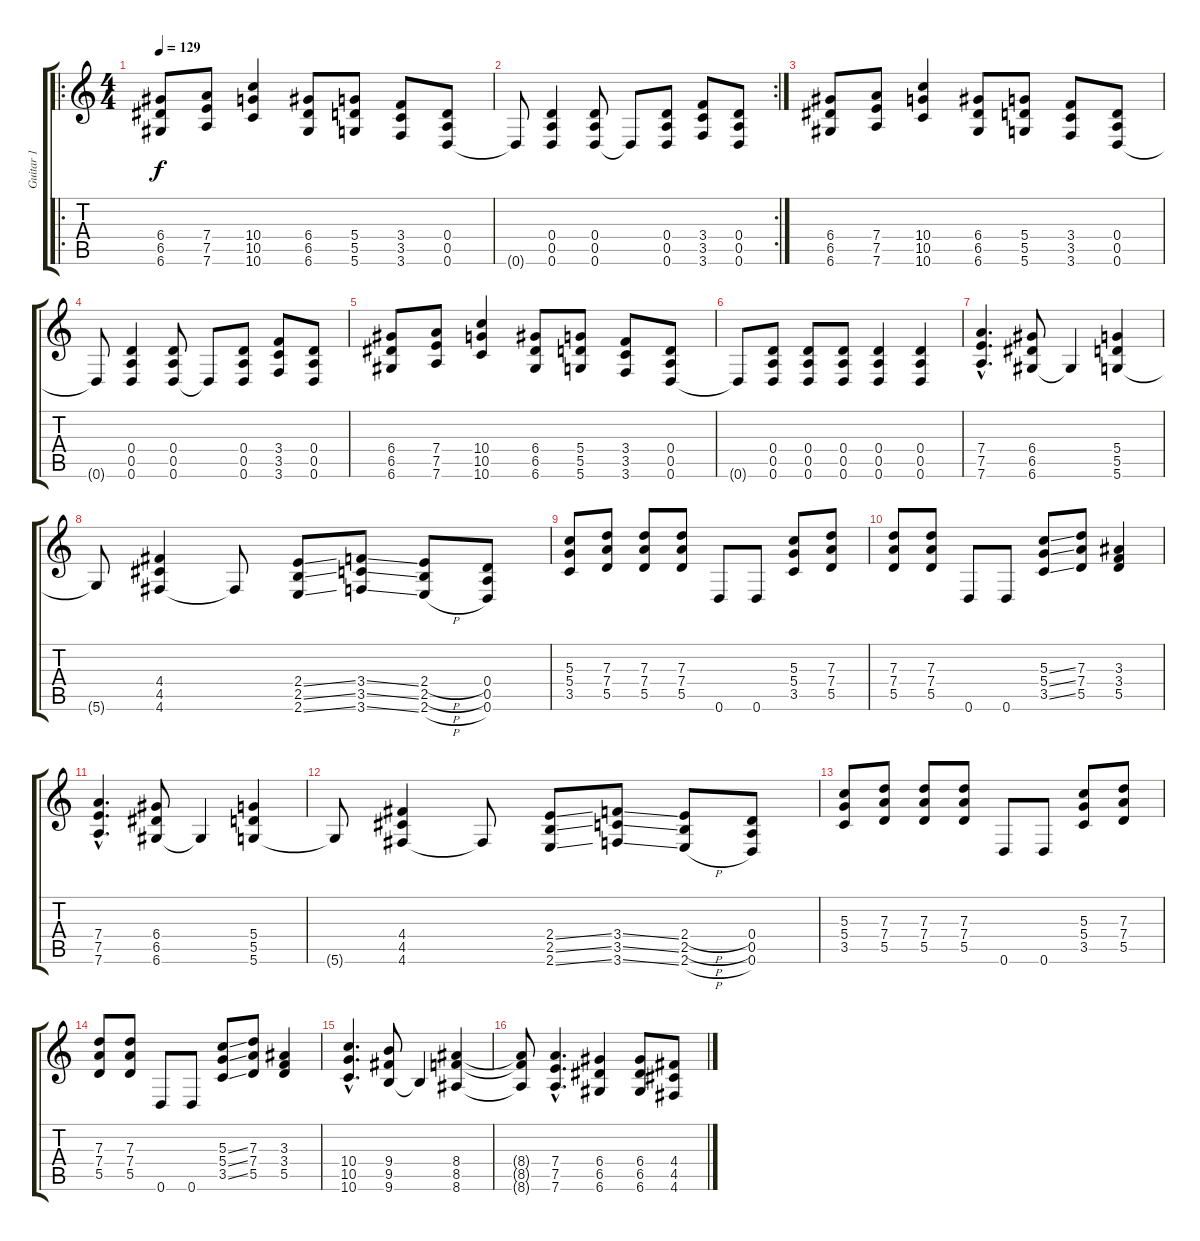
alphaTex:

\track ("Guitar 1 " "Guitar 1 ") {instrument distortionguitar}
\staff {score tabs}
\tuning (E4 B3 G3 D3 A2 D2) {hide}
\ro
\ts (4 4)
\tempo 129
\clef g2
\ks c
(6.4 6.5 6.6).8{dy f} (7.4 7.5 7.6).8 (10.4 10.5 10.6).4 (6.4 6.5 6.6).8 (5.4 5.5 5.6).8 (3.4 3.5 3.6).8 (0.4 0.5 0.6).8 |
\rc 2
0.6{t}.8 (0.4 0.5 0.6).4 (0.4 0.5 0.6).8 0.6{t}.8 (0.4 0.5 0.6).8 (3.4 3.5 3.6).8 (0.4 0.5 0.6).8 |
(6.4 6.5 6.6).8 (7.4 7.5 7.6).8 (10.4 10.5 10.6).4 (6.4 6.5 6.6).8 (5.4 5.5 5.6).8 (3.4 3.5 3.6).8 (0.4 0.5 0.6).8 |
0.6{t}.8 (0.4 0.5 0.6).4 (0.4 0.5 0.6).8 0.6{t}.8 (0.4 0.5 0.6).8 (3.4 3.5 3.6).8 (0.4 0.5 0.6).8 |
(6.4 6.5 6.6).8 (7.4 7.5 7.6).8 (10.4 10.5 10.6).4 (6.4 6.5 6.6).8 (5.4 5.5 5.6).8 (3.4 3.5 3.6).8 (0.4 0.5 0.6).8 |
0.6{t}.8 (0.4 0.5 0.6).8 (0.4 0.5 0.6).8 (0.4 0.5 0.6).8 (0.4 0.5 0.6).4 (0.4 0.5 0.6).4 |
(7.4{hac} 7.5{hac} 7.6{hac}).4{d} (6.4 6.5 6.6).8 6.6{t}.4 (5.4 5.5 5.6).4 |
5.6{t}.8 (4.4 4.5 4.6).4 4.6{t}.8 (2.4{ss} 2.5{ss} 2.6{ss}).8 (3.4{ss} 3.5{ss} 3.6{ss}).8 (2.4{h} 2.5{h} 2.6{h}).8 (0.4 0.5 0.6).8 |
(5.3 5.4 3.5).8 (7.3 7.4 5.5).8 (7.3 7.4 5.5).8 (7.3 7.4 5.5).8 0.6.8 0.6.8 (5.3 5.4 3.5).8 (7.3 7.4 5.5).8 |
(7.3 7.4 5.5).8 (7.3 7.4 5.5).8 0.6.8 0.6.8 (5.3{ss} 5.4{ss} 3.5{ss}).8 (7.3 7.4 5.5).8 (3.3 3.4 5.5).4 |
(7.4{hac} 7.5{hac} 7.6{hac}).4{d} (6.4 6.5 6.6).8 6.6{t}.4 (5.4 5.5 5.6).4 |
5.6{t}.8 (4.4 4.5 4.6).4 4.6{t}.8 (2.4{ss} 2.5{ss} 2.6{ss}).8 (3.4{ss} 3.5{ss} 3.6{ss}).8 (2.4{h} 2.5{h} 2.6{h}).8 (0.4 0.5 0.6).8 |
(5.3 5.4 3.5).8 (7.3 7.4 5.5).8 (7.3 7.4 5.5).8 (7.3 7.4 5.5).8 0.6.8 0.6.8 (5.3 5.4 3.5).8 (7.3 7.4 5.5).8 |
(7.3 7.4 5.5).8 (7.3 7.4 5.5).8 0.6.8 0.6.8 (5.3{ss} 5.4{ss} 3.5{ss}).8 (7.3 7.4 5.5).8 (3.3 3.4 5.5).4 |
(10.4{hac} 10.5{hac} 10.6{hac}).4{d} (9.4 9.5 9.6).8 9.6{t}.4 (8.4 8.5 8.6).4 |
(8.4{t} 8.5{t} 8.6{t}).8 (7.4{hac} 7.5{hac} 7.6{hac}).4{d} (6.4 6.5 6.6).4 (6.4 6.5 6.6).8 (4.4 4.5 4.6).8
